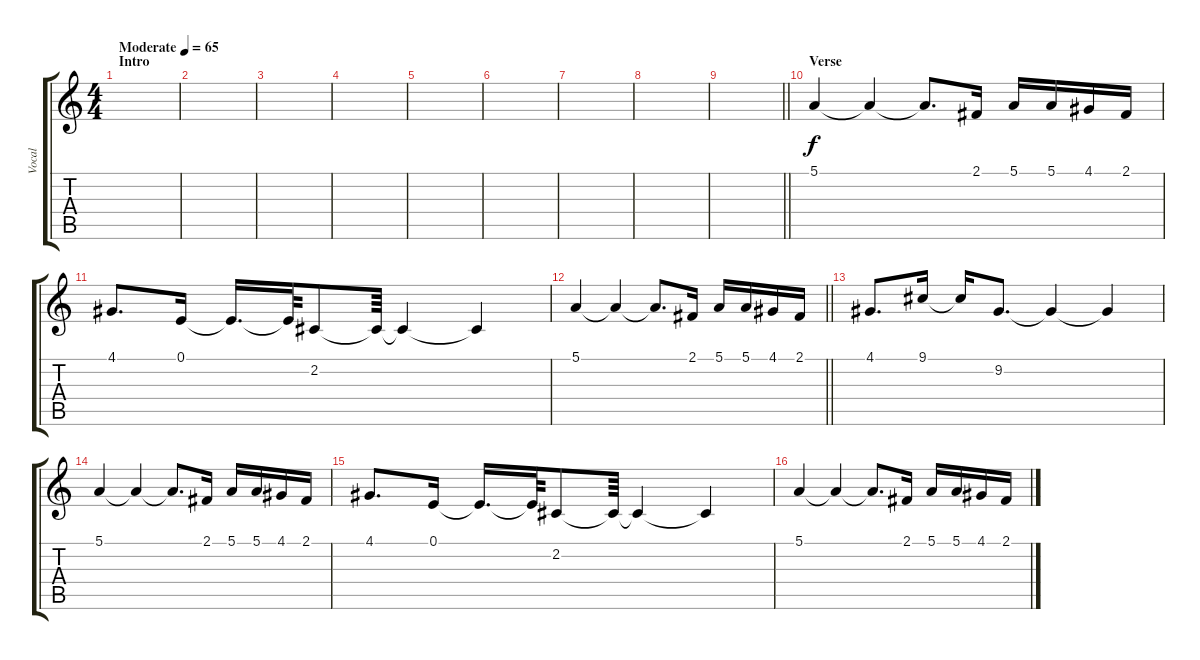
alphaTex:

\track ("Vocal" "Vocal") {instrument englishhorn}
\staff {score tabs}
\tuning (E4 B3 G3 D3 A2 E2) {hide}
\ts (4 4)
\section ("" "Intro")
\tempo (65 "Moderate")
\clef g2
\ks c
|
|
|
|
|
|
|
|
\barLineRight lightlight
|
\section ("" "Verse")
5.1.4 5.1{t}.4 5.1{t}.8{d} 2.1.16 5.1.16 5.1.16 4.1.16 2.1.16 |
4.1.8{d} 0.1.16 0.1{t}.16{d} 0.1{t}.64 2.2.8 2.2{t}.64 2.2{t}.4 2.2{t}.4 |
\barLineRight lightlight
5.1.4 5.1{t}.4 5.1{t}.8{d} 2.1.16 5.1.16 5.1.16 4.1.16 2.1.16 |
4.1.8{d} 9.1.16 9.1{t}.16 9.2.8{d} 9.2{t}.4 9.2{t}.4 |
5.1.4 5.1{t}.4 5.1{t}.8{d} 2.1.16 5.1.16 5.1.16 4.1.16 2.1.16 |
4.1.8{d} 0.1.16 0.1{t}.16{d} 0.1{t}.64 2.2.8 2.2{t}.64 2.2{t}.4 2.2{t}.4 |
5.1.4 5.1{t}.4 5.1{t}.8{d} 2.1.16 5.1.16 5.1.16 4.1.16 2.1.16
